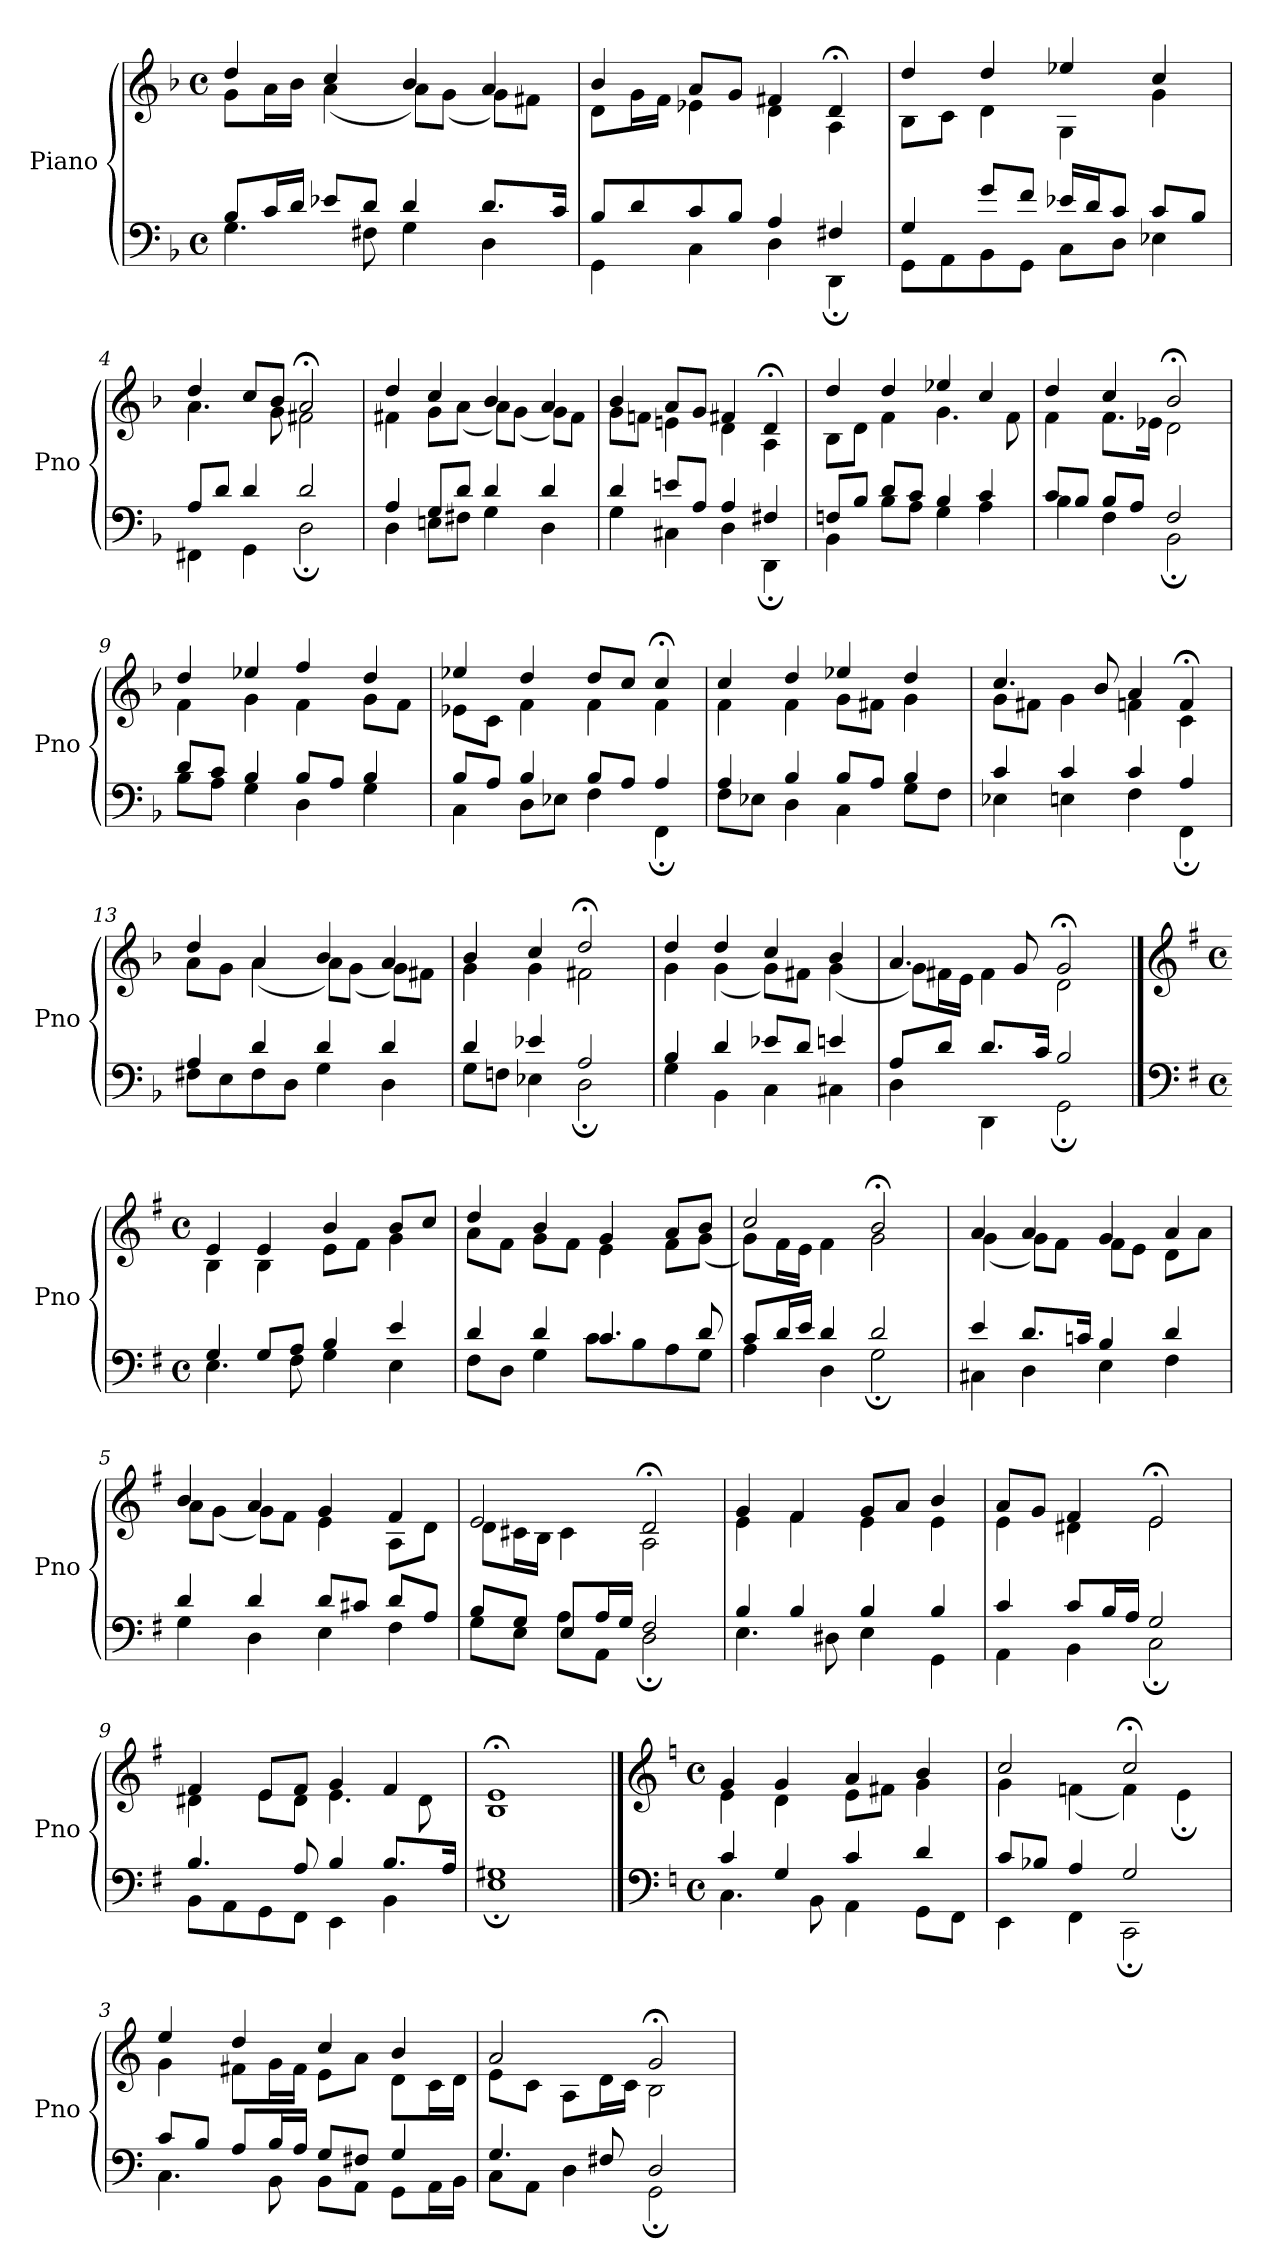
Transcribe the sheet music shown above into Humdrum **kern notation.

**kern	**kern
*part1	*part1
*staff2	*staff1
*I"Piano	*
*I'Pno	*
*clefF4	*clefG2
*k[b-]	*k[b-]
*M4/4	*M4/4
*met(c)	*met(c)
=1	=1
*^	*^
8B-/L	4.G\	4dd/	8g\L
16c/L	.	.	16a\L
16d/JJ	.	.	16b-\JJ
8e-X/L	.	4cc/	(<4a\
8d/J	8F#X\	.	.
4d/	4G\	4b-/	8a\L)
.	.	.	(<8g\J
8.d/L	4D\	4a/	8g\L)
.	.	.	8f#X\J
16c/Jk	.	.	.
=2	=2	=2	=2
8B-/L	4GG\	4b-/	8d\L
8d/	.	.	16g\L
.	.	.	16f\JJ
8c/	4C\	8a/L	4e-X\
8B-/J	.	8g/J	.
4A/	4D\	4f#X/	4d\
4F#X/	4DD;\	4d;</	4A\
=3	=3	=3	=3
4G/	8GG\L	4dd/	8B-\L
.	8AA\	.	8c\J
8g/L	8BB-\	4dd/	4d\
8f/J	8GG\J	.	.
16e-X/LL	8C\L	4ee-X/	4G\
16d/J	.	.	.
8c/J	8D\J	.	.
8c/L	4E-X\	4cc/	4g\
8B-/J	.	.	.
=4	=4	=4	=4
8A/L	4FF#X\	4dd/	4.a\
8d/J	.	.	.
4d/	4GG\	8cc/L	.
.	.	8b-/J	8g\
2d/	2D;\	2a;</	2f#X\
=5	=5	=5	=5
4A/	4D\	4dd/	4f#X\
8G/L	8En\L	4cc/	8g\L
8d/J	8F#X\J	.	(<8a\J
4d/	4G\	4b-/	8a\L)
.	.	.	(<8g\J
4d/	4D\	4a/	8g\L)
.	.	.	8f#\J
=6	=6	=6	=6
4d/	4G\	4b-/	8g\L
.	.	.	8fn\J
8en/L	4C#X\	8a/L	4en\
8A/J	.	8g/J	.
4A/	4D\	4f#X/	4d\
4F#X/	4DD;\	4d;</	4A\
=7	=7	=7	=7
8Fn/L	4BB-\	4dd/	8B-\L
8B-/J	.	.	8d\J
8d/L	8B-\L	4dd/	4f\
8c/J	8A\J	.	.
4B-/	4G\	4ee-X/	4.g\
4c/	4A\	4cc/	.
.	.	.	8f\
=8	=8	=8	=8
8c/L	4B-\	4dd/	4f\
8B-/J	.	.	.
8B-/L	4F\	4cc/	8.f\L
8A/J	.	.	.
.	.	.	16e-X\Jk
2F/	2BB-;\	2b-;</	2d\
=9	=9	=9	=9
8d/L	8B-\L	4dd/	4f\
8c/J	8A\J	.	.
4B-/	4G\	4ee-X/	4g\
8B-/L	4D\	4ff/	4f\
8A/J	.	.	.
4B-/	4G\	4dd/	8g\L
.	.	.	8f\J
=10	=10	=10	=10
8B-/L	4C\	4ee-X/	8e-X\L
8A/J	.	.	8c\J
4B-/	8D\L	4dd/	4f\
.	8E-X\J	.	.
8B-/L	4F\	8dd/L	4f\
8A/J	.	8cc/J	.
4A/	4FF;\	4cc;</	4f\
=11	=11	=11	=11
4A/	8F\L	4cc/	4f\
.	8E-X\J	.	.
4B-/	4D\	4dd/	4f\
8B-/L	4C\	4ee-X/	8g\L
8A/J	.	.	8f#X\J
4B-/	8G\L	4dd/	4g\
.	8F\J	.	.
=12	=12	=12	=12
4c/	4E-X\	4.cc/	8g\L
.	.	.	8f#X\J
4c/	4En\	.	4g\
.	.	8b-/	.
4c/	4F\	4a/	4fn\
4A/	4FF;\	4f;</	4c\
=13	=13	=13	=13
4A/	8F#X\L	4dd/	8a\L
.	8E\	.	8g\J
4d/	8F#\	4a/	(<4a\
.	8D\J	.	.
4d/	4G\	4b-/	8a\L)
.	.	.	(<8g\J
4d/	4D\	4a/	8g\L)
.	.	.	8f#X\J
=14	=14	=14	=14
4d/	8G\L	4b-/	4g\
.	8Fn\J	.	.
4e-X/	4E-X\	4cc/	4g\
2A/	2D;\	2dd;</	2f#X\
=15	=15	=15	=15
4B-/	4G\	4dd/	4g\
4d/	4BB-\	4dd/	(<4g\
8e-X/L	4C\	4cc/	8g\L)
8d/J	.	.	8f#X\J
4en/	4C#X\	4b-/	(<4g\
=16	=16	=16	=16
8A/L	4D\	4.a/	8g\L)
8d/J	.	.	16f#X\L
.	.	.	16e\JJ
8.d/L	4DD\	.	4f#\
.	.	8g/	.
16c/Jk	.	.	.
2B-/	2GG;\	2g;</	2d\
==1	==1	==1	==1
*clefF4	*	*clefG2	*
*k[f#]	*	*k[f#]	*
*M4/4	*	*M4/4	*
*met(c)	*	*met(c)	*
4G/	4.E\	4e/	4B\
8G/L	.	4e/	4B\
8A/J	8F#\	.	.
4B/	4G\	4b/	8e\L
.	.	.	8f#\J
4e/	4E\	8b/L	4g\
.	.	8cc/J	.
=2	=2	=2	=2
4d/	8F#\L	4dd/	8a\L
.	8D\J	.	8f#\J
4d/	4G\	4b/	8g\L
.	.	.	8f#\J
4.c/	8c\L	4g/	4e\
.	8B\	.	.
.	8A\	8a/L	8f#\L
8d/	8G\J	8b/J	(<8g\J
=3	=3	=3	=3
8c/L	4A\	2cc/	8g\L)
16d/L	.	.	16f#\L
16e/JJ	.	.	16e\JJ
4d/	4D\	.	4f#\
2d/	2G;\	2b;</	2g\
=4	=4	=4	=4
4e/	4C#X\	4a/	(<4g\
8.d/L	4D\	4a/	8g\L)
.	.	.	8f#\J
16cn/Jk	.	.	.
4B/	4E\	4g/	8f#\L
.	.	.	8e\J
4d/	4F#\	4a/	8d\L
.	.	.	8a\J
=5	=5	=5	=5
4d/	4G\	4b/	8a\L
.	.	.	(<8g\J
4d/	4D\	4a/	8g\L)
.	.	.	8f#\J
8d/L	4E\	4g/	4e\
8c#X/J	.	.	.
8d/L	4F#\	4f#/	8A\L
8A/J	.	.	8d\J
=6	=6	=6	=6
8B/L	8G\L	2e/	8d\L
8G/J	8E\J	.	16c#X\L
.	.	.	16B\JJ
8E/L	8A\L	.	4c#\
16A/L	8AA\J	.	.
16G/JJ	.	.	.
2F#/	2D;\	2d;</	2A\
=7	=7	=7	=7
4B/	4.E\	4g/	4e\
4B/	.	4f#/	4f#\
.	8D#X\	.	.
4B/	4E\	8g/L	4e\
.	.	8a/J	.
4B/	4GG\	4b/	4e\
=8	=8	=8	=8
4c/	4AA\	8a/L	4e\
.	.	8g/J	.
8c/L	4BB\	4f#/	4d#X\
16B/L	.	.	.
16A/JJ	.	.	.
2G/	2C;\	2e;</	2e\
=9	=9	=9	=9
4.B/	8BB\L	4f#/	4d#X\
.	8AA\	.	.
.	8GG\	8e/L	8e\L
8A/	8FF#\J	8f#/J	8d#\J
4B/	4EE\	4g/	4.e\
8.B/L	4BB\	4f#/	.
.	.	.	8d#\
16A/Jk	.	.	.
=10	=10	=10	=10
1G#X	1E;	1e;<	1B
==1	==1	==1	==1
*clefF4	*	*clefG2	*
*k[]	*	*k[]	*
*M4/4	*	*M4/4	*
*met(c)	*	*met(c)	*
4c/	4.C\	4g/	4e\
4G/	.	4g/	4d\
.	8BB\	.	.
4c/	4AA\	4a/	8e\L
.	.	.	8f#X\J
4d/	8GG\L	4b/	4g\
.	8FF\J	.	.
=2	=2	=2	=2
8c/L	4EE\	2cc/	4g\
8B-X/J	.	.	.
4A/	4FF\	.	(<4fn\
2G/	2CC;\	2cc;</	4f\)
.	.	.	4e;\
=3	=3	=3	=3
8c/L	4.C\	4ee/	4g\
8B/J	.	.	.
8A/L	.	4dd/	8f#X\L
16B/L	8BB\	.	16g\L
16A/JJ	.	.	16f#\JJ
8G/L	8BB\L	4cc/	8e\L
8F#X/J	8AA\J	.	8a\J
4G/	8GG\L	4b/	8d\L
.	16AA\L	.	16c\L
.	16BB\JJ	.	16d\JJ
=4	=4	=4	=4
4.G/	8C\L	2a/	8e\L
.	8AA\J	.	8c\J
.	4D\	.	8A\L
8F#X/	.	.	16d\L
.	.	.	16c\JJ
2D/	2GG;\	2g;</	2B\
*v	*v	*	*
*	*v	*v
=	=
*-	*-
